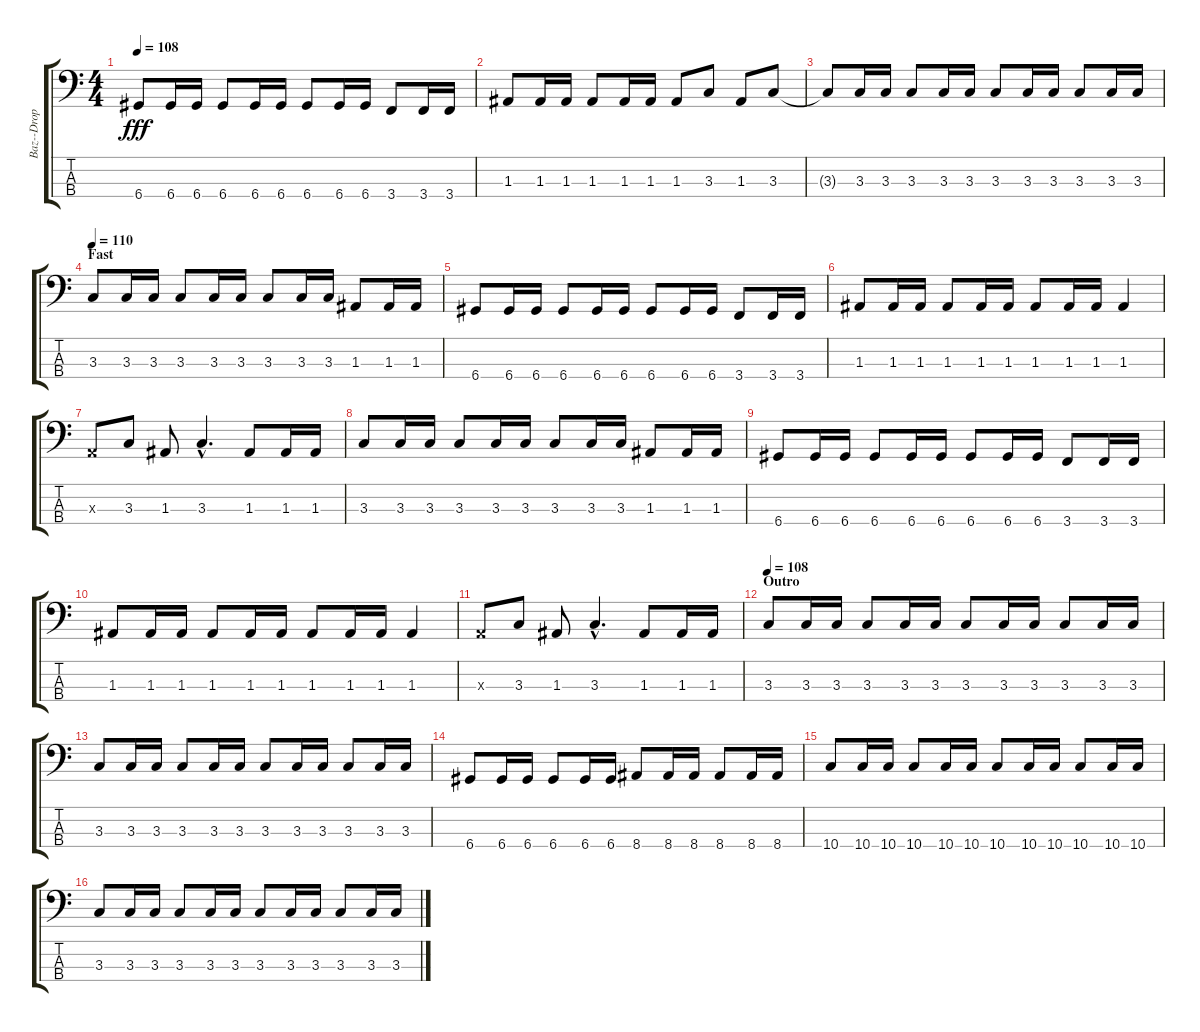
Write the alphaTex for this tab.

\track ("Baz--Drop D" "Baz--Drop ") {instrument synthbass2}
\staff {score tabs}
\tuning (G2 D2 A1 D1) {hide}
\ts (4 4)
\tempo 108
\clef f4
\ks c
6.4.8{dy fff} 6.4.16 6.4.16 6.4.8 6.4.16 6.4.16 6.4.8 6.4.16 6.4.16 3.4.8 3.4.16 3.4.16 |
1.3.8 1.3.16 1.3.16 1.3.8 1.3.16 1.3.16 1.3.8 3.3.8 1.3.8 3.3.8 |
3.3{t}.8 3.3.16 3.3.16 3.3.8 3.3.16 3.3.16 3.3.8 3.3.16 3.3.16 3.3.8 3.3.16 3.3.16 |
\section ("" "Fast")
\tempo 110
3.3.8 3.3.16 3.3.16 3.3.8 3.3.16 3.3.16 3.3.8 3.3.16 3.3.16 1.3.8 1.3.16 1.3.16 |
6.4.8 6.4.16 6.4.16 6.4.8 6.4.16 6.4.16 6.4.8 6.4.16 6.4.16 3.4.8 3.4.16 3.4.16 |
1.3.8 1.3.16 1.3.16 1.3.8 1.3.16 1.3.16 1.3.8 1.3.16 1.3.16 1.3.4 |
0.3{x}.8 3.3.8 1.3.8 3.3{hac}.4{d} 1.3.8 1.3.16 1.3.16 |
3.3.8 3.3.16 3.3.16 3.3.8 3.3.16 3.3.16 3.3.8 3.3.16 3.3.16 1.3.8 1.3.16 1.3.16 |
6.4.8 6.4.16 6.4.16 6.4.8 6.4.16 6.4.16 6.4.8 6.4.16 6.4.16 3.4.8 3.4.16 3.4.16 |
1.3.8 1.3.16 1.3.16 1.3.8 1.3.16 1.3.16 1.3.8 1.3.16 1.3.16 1.3.4 |
0.3{x}.8 3.3.8 1.3.8 3.3{hac}.4{d} 1.3.8 1.3.16 1.3.16 |
\section ("" "Outro")
\tempo 108
3.3.8 3.3.16 3.3.16 3.3.8 3.3.16 3.3.16 3.3.8 3.3.16 3.3.16 3.3.8 3.3.16 3.3.16 |
3.3.8 3.3.16 3.3.16 3.3.8 3.3.16 3.3.16 3.3.8 3.3.16 3.3.16 3.3.8 3.3.16 3.3.16 |
6.4.8 6.4.16 6.4.16 6.4.8 6.4.16 6.4.16 8.4.8 8.4.16 8.4.16 8.4.8 8.4.16 8.4.16 |
10.4.8 10.4.16 10.4.16 10.4.8 10.4.16 10.4.16 10.4.8 10.4.16 10.4.16 10.4.8 10.4.16 10.4.16 |
3.3.8 3.3.16 3.3.16 3.3.8 3.3.16 3.3.16 3.3.8 3.3.16 3.3.16 3.3.8 3.3.16 3.3.16
